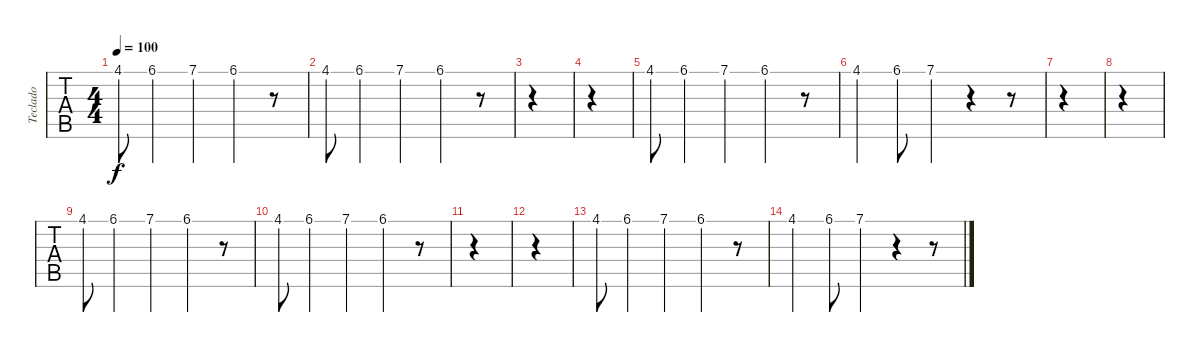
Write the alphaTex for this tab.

\track ("Teclado" "Teclado") {instrument stringensemble1}
\staff {tabs}
\tuning (B3 Gb3 D3 A2 E2 B1) {hide}
\ts (4 4)
\tempo 100
\clef g2
\ks c
4.1.8{dy f} 6.1.4 7.1.4 6.1.4 r.8 |
4.1.8 6.1.4 7.1.4 6.1.4 r.8 |
|
|
4.1.8 6.1.4 7.1.4 6.1.4 r.8 |
4.1.4 6.1.8 7.1.4 r.4 r.8 |
|
|
4.1.8 6.1.4 7.1.4 6.1.4 r.8 |
4.1.8 6.1.4 7.1.4 6.1.4 r.8 |
|
|
4.1.8 6.1.4 7.1.4 6.1.4 r.8 |
4.1.4 6.1.8 7.1.4 r.4 r.8
